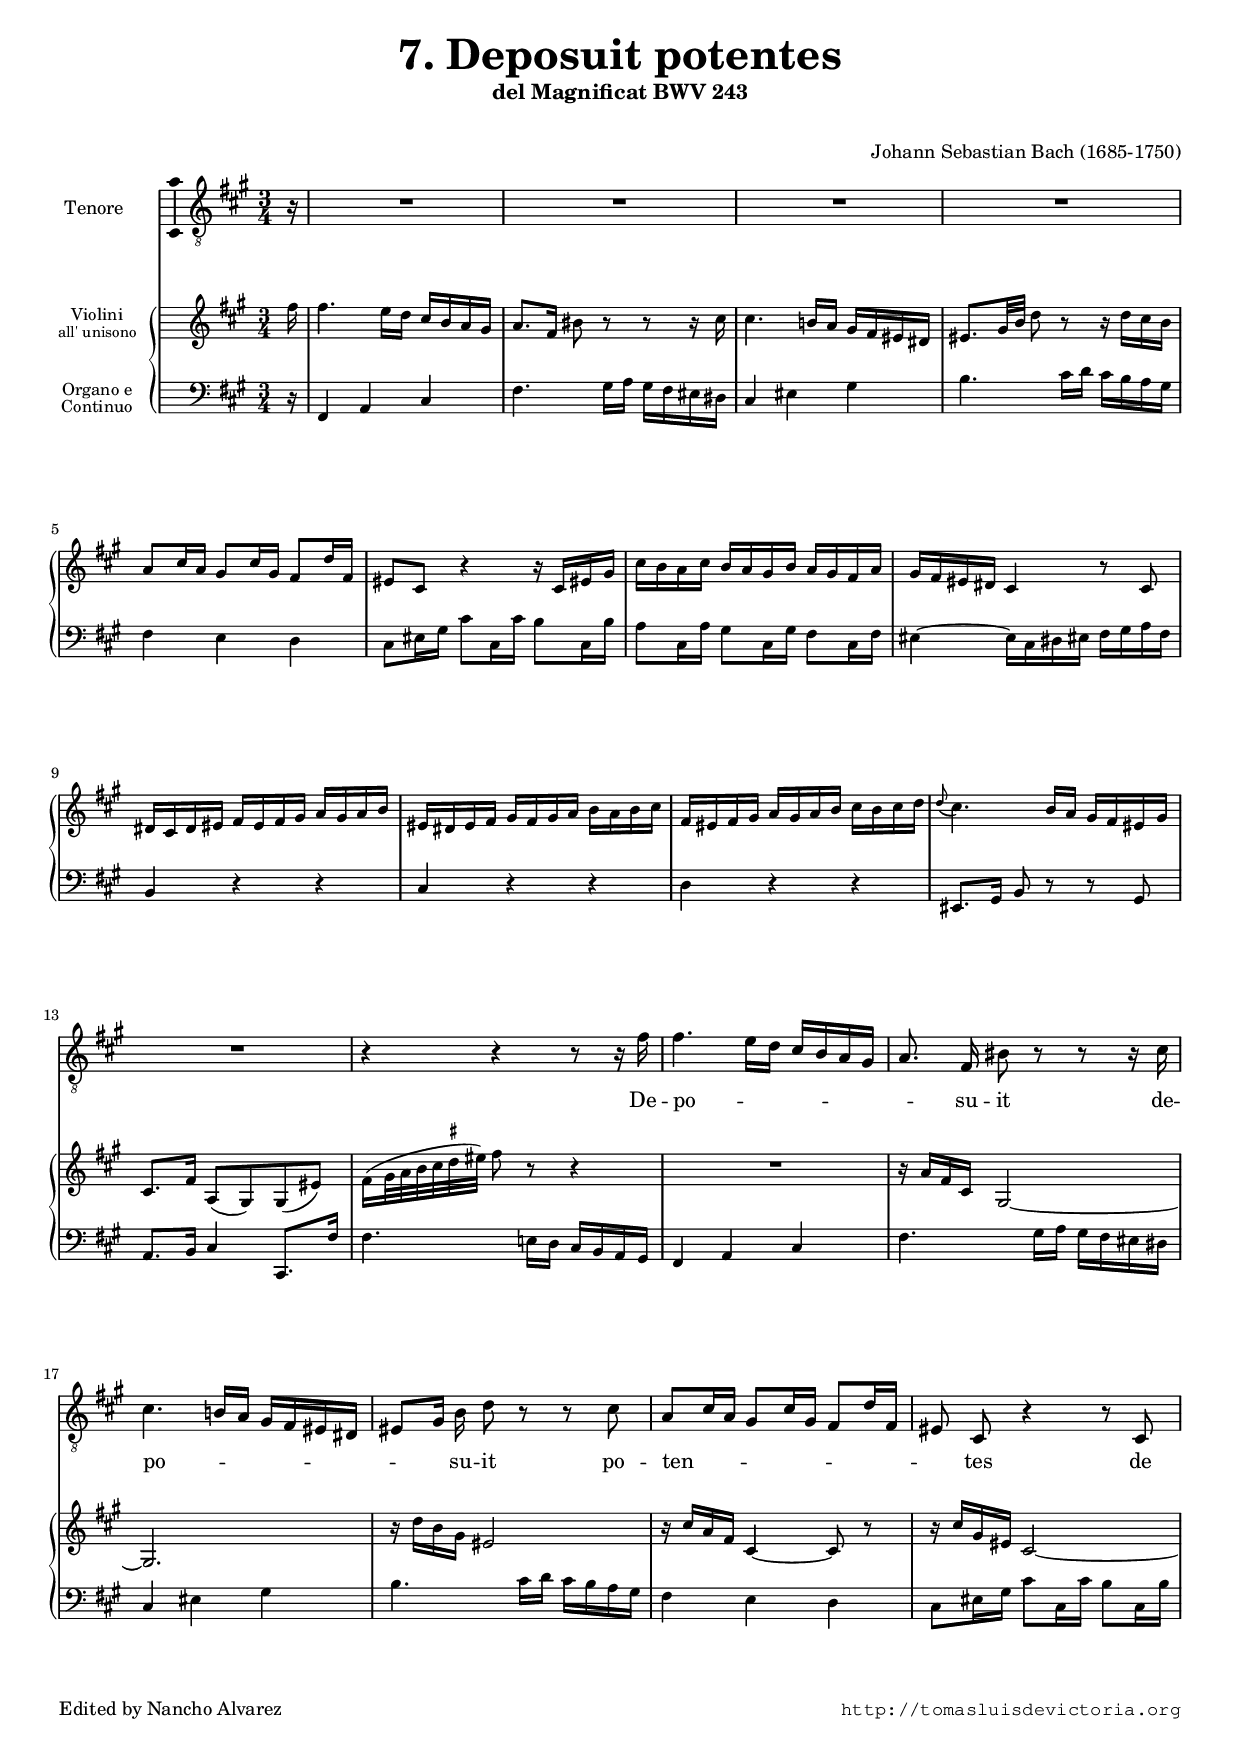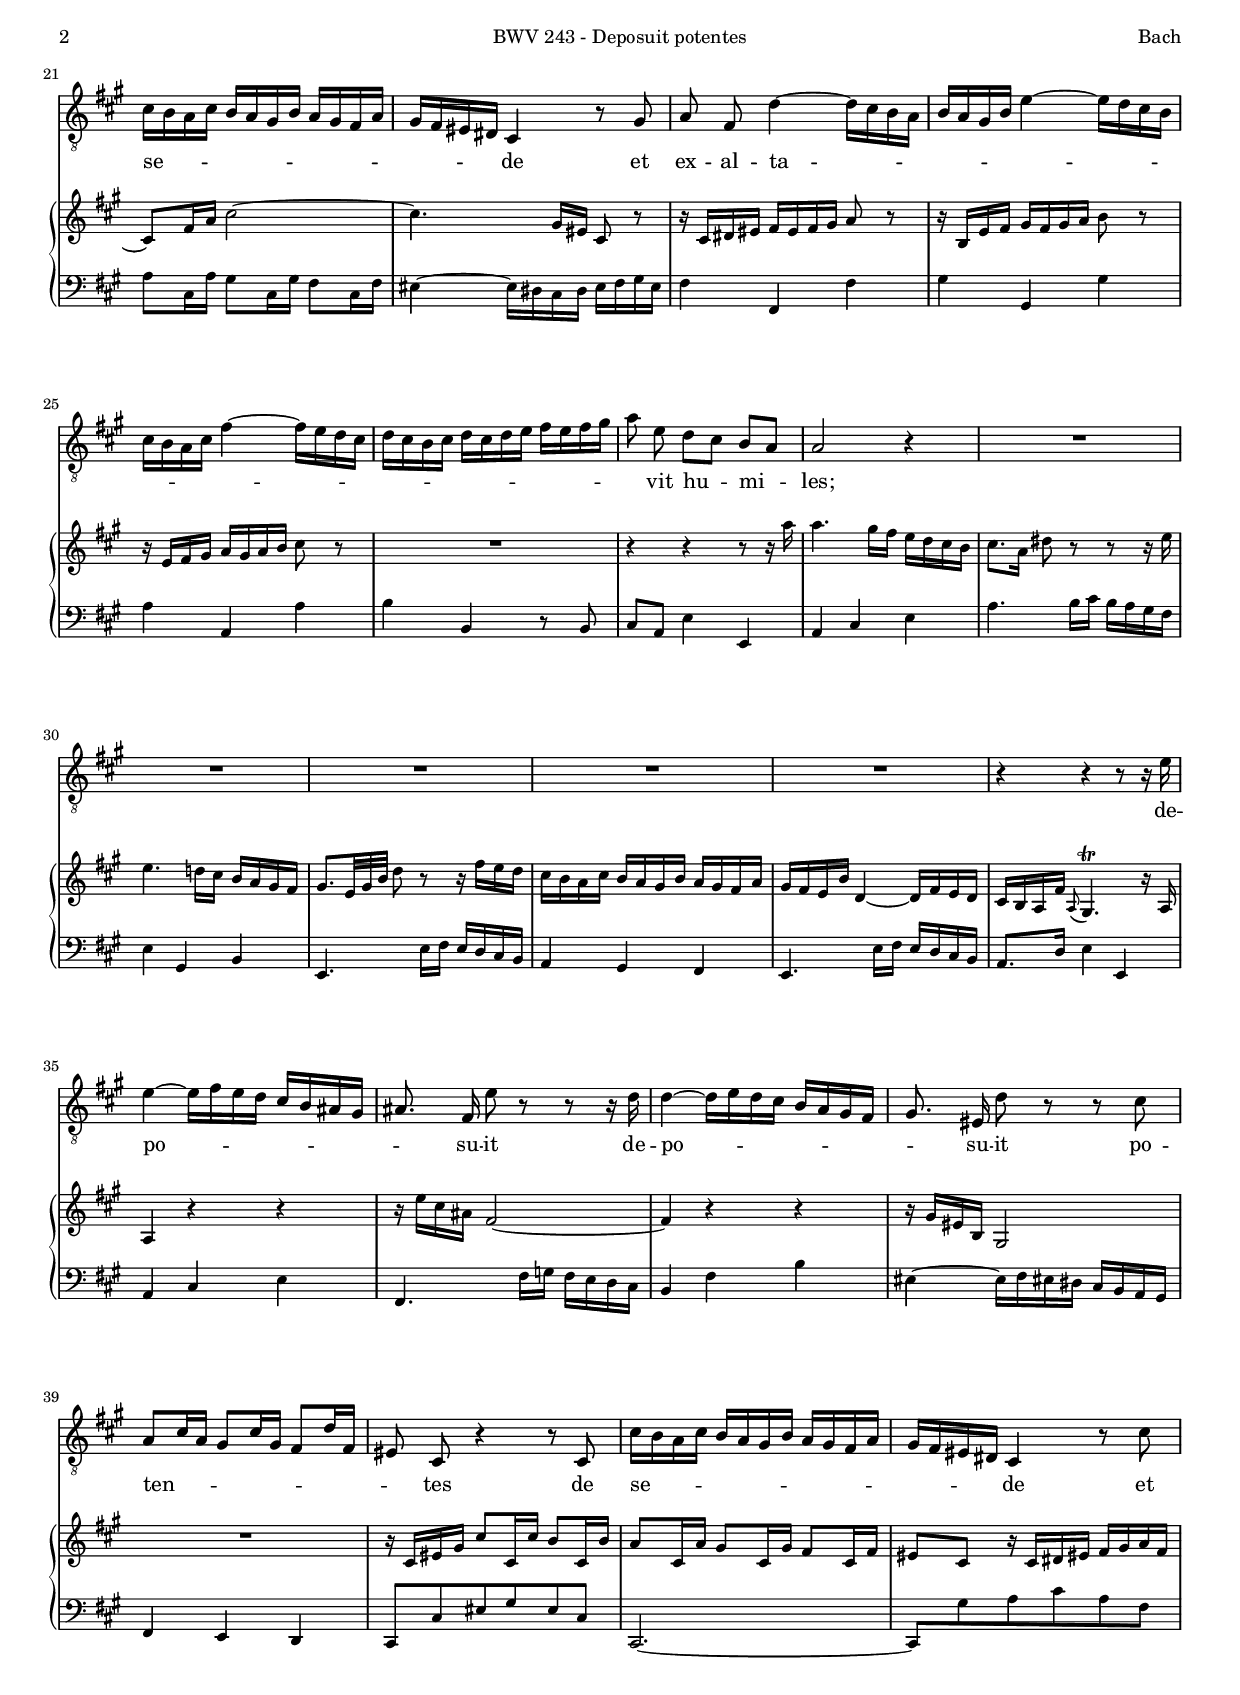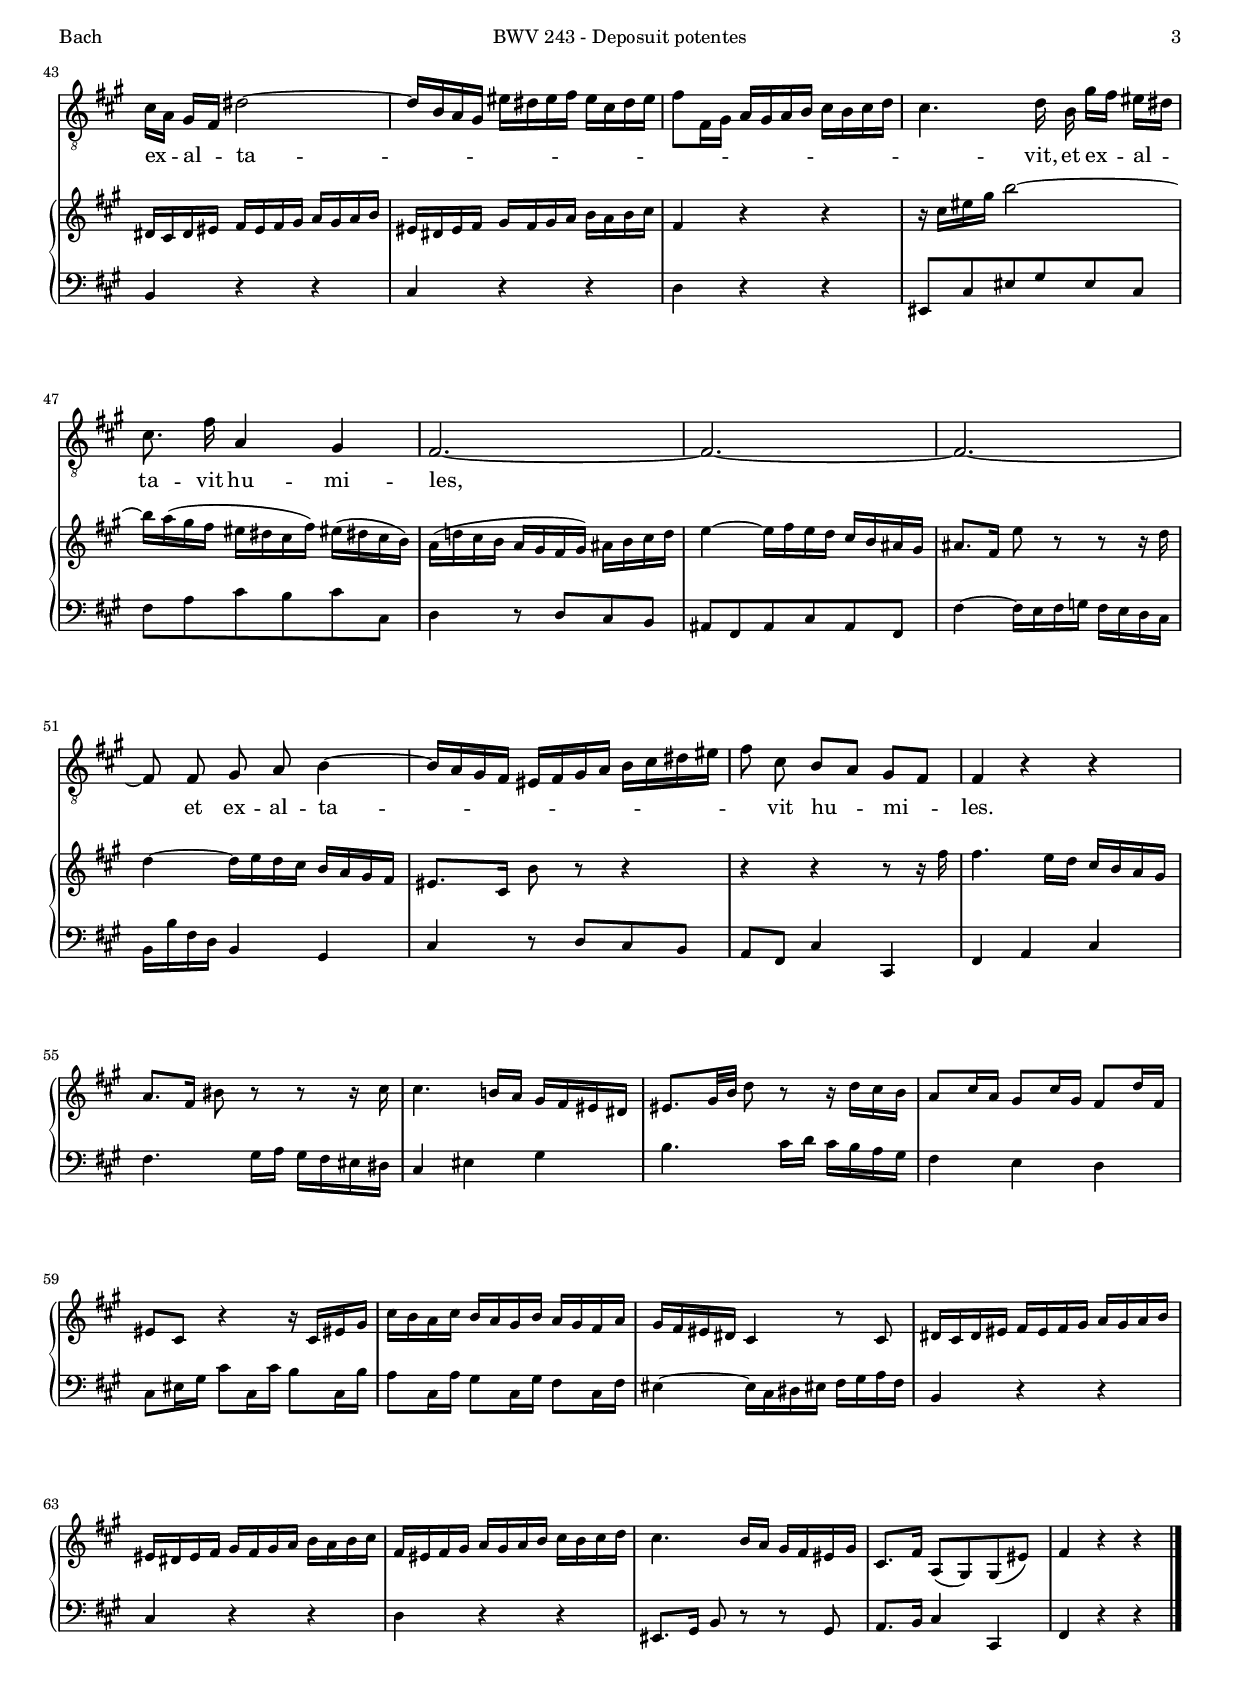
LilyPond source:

\version "2.18.0"

#(set-default-paper-size "a4")
#(set-global-staff-size 16.4)
#(ly:set-option 'point-and-click #f)
%mobile -s14.0 -i1.5 -m6

italicas=\override LyricText.font-shape = #'italic
rectas=\override LyricText.font-shape = #'upright
ss=\once \set suggestAccidentals = ##t
mtempo={\tempo 4 = 78 }
pfermata=\markup{"(" \musicglyph #"scripts.ufermata" ")"}
showMultiRests = { \set Staff.keepAliveInterfaces = #'( rhythmic-grob-interface multi-measure-rest-interface lyric-interface stanza-number-interface percent-repeat-interface) }
hideMultiRests = \unset Staff.keepAliveInterfaces
noados=\once \set Staff.aDueText = #""


htitle="BWV 243 - Deposuit potentes"
hcomposer="Bach"

\header {
	title=\markup{\fontsize #3 "7. Deposuit potentes"}
	subtitle="del Magnificat BWV 243"
        subsubtitle = "  "
        %subsubtitle=\markup{\raise #.8 "BWV 243" \vspace #1 }
        composer="Johann Sebastian Bach (1685-1750)"
        pdfauthor=\composer
       %opus="(-)"
	%poet=\markup{"BWV 243"}
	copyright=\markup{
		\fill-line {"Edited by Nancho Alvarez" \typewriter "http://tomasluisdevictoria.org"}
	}
%	tagline=""
}

global={
  \compressFullBarRests
  \key a \major \time 3/4 
  \partial 16 \skip 16
  \skip 1*3/4*67 \bar "|."
}

tenor=\relative c'{
        \set autoBeaming = ##f
        r16
        R1*3/4*13
        r4 r r8 r16 fis
        fis4. e16[ d] cis[ b a gis]
        a8. fis16 bis8 r8 r r16 cis
        cis4. b!16[ a] gis[ fis eis dis]
        eis8[ gis16] b d8 r r cis
        a8[ cis16 a] gis8[ cis16 gis] fis8[ d'16 fis,]
        eis8 cis r4 r8 cis
        cis'16[ b a cis] b[ a gis b] a[ gis fis a]
        gis[ fis eis dis] cis4 r8 gis'
        a8 fis d'4 ~ d16[ cis b a]
        b[ a gis b] e4 ~ e16[ d cis b]
        cis[ b a cis] fis4 ~ fis16[ e d cis]
        d[ cis b cis] d[ cis d e] fis[ e fis gis]
        a8 e d[ cis] b[ a]
        a2 r4
        R1*3/4*5
        r4 r r8 r16 e'
        e4 ~ e16[ fis e d] cis[ b ais gis]
        ais8. fis16 e'8 r r r16 d
        d4 ~ d16[ e d cis] b[ a gis fis]
        gis8. eis16 d'8 r r cis
        a8[ cis16 a] gis8[ cis16 gis] fis8[ d'16 fis,]
        eis8 cis r4 r8 cis
        cis'16[ b a cis] b[ a gis b] a[ gis fis a]
        gis[ fis eis dis] cis4 r8 cis'
        cis16[ a] gis[ fis] dis'2 ~
        dis16[ b a gis] eis'[ dis eis fis] eis[ cis dis eis]
        fis8[ fis,16 gis] a[ gis a b] cis[ b cis d]
        cis4. d16 b gis'16[ fis] eis[ dis]
        cis8. fis16 a,4 gis
        fis2. ~
        fis ~
        fis ~
        fis8 fis gis a b4 ~
        b16[ a gis fis] eis[ fis gis a] b[ cis dis eis]
        fis8 cis b[ a] gis[ fis]
        fis4 r r
        R1*3/4*13
}

textotenor=\lyricmode{
De -- po -- _ _ _ su -- it
de -- po -- _ _ _ su -- it
po -- ten -- _ _ _ tes
de se -- _ _ _ de
et ex -- al -- ta -- _ _ _ _ _ _ _ _ vit
hu -- mi -- les;
de -- po -- _ _ su -- it
de -- po -- _ _ su -- it
po -- ten -- _ _ _ tes
de se -- _ _ _ de
et ex -- al -- ta -- _ _ _ _ _ _ vit,
et ex -- al -- ta -- vit
hu -- mi -- les,
et ex -- al -- ta -- _ _ _ vit
hu -- mi -- les.
}


violinuno = \relative c'' {
  fis16
  fis4. e16 d cis b a gis
  a8. fis16 bis8 r r r16 cis
  cis4. b!16 a gis fis eis dis
  eis8. gis32 b d8 r r16 d cis b
  a8 cis16 a gis8 cis16 gis fis8 d'16 fis,
  eis8 cis r4 r16 cis eis! gis
  cis b a cis b a gis b a gis fis a
  gis fis eis dis cis4 r8 cis
  dis16 cis dis eis fis eis fis gis a gis a b
  eis, dis eis fis gis fis gis a b a b cis
  fis, eis fis gis a gis a b cis b cis d
  \appoggiatura d8 cis4. b16 a gis fis eis gis
  cis,8. fis16 a,8( gis) gis( eis')
  \override AccidentalSuggestion.avoid-slur = #'outside
  fis16( gis32 a b cis \ss dis eis) fis8 r8 r4
  R1*3/4
  r16 a, fis cis gis2 ~
  gis2. 
  r16 d'' b gis eis2
  r16 cis' a fis cis4 ~ cis8 r
  r16 cis' gis eis cis2 ~
  cis8 fis16 a cis2 ~
  cis4. gis16 eis cis8 r
  r16 cis dis eis fis eis fis gis a8 r
  r16 b, e fis gis fis gis a b8 r
  r16 e, fis gis a gis a b cis8 r
  R1*3/4
  r4 r r8 r16 a'
  a4. gis16 fis e d cis b
  cis8. a16 dis8 r r r16 e
  e4. d!16 cis b a gis fis
  gis8.*5/6 e32 gis b d8 r8 r16 fis e d % debería ser gis8 ~ gis32
  cis b a cis b a gis b a gis fis a
  gis fis e b' d,4 ~ d16 fis e d
  cis b a fis' \appoggiatura a,8 gis4.^\trill r16 a
  a4 r r
  r16 e'' cis ais fis2 ~
  fis4 r r
  r16 gis eis b gis2
  R1*3/4
  r16 cis eis gis cis8 cis,16 cis' b8 cis,16 b'
  a8 cis,16 a' gis8 cis,16 gis'16 fis8 cis16 fis
  eis8 cis r16 cis dis eis! fis gis a fis
  dis cis dis eis fis eis fis gis a gis a b
  eis, dis eis fis gis fis gis a b a b cis
  fis,4 r r
  r16 cis' eis gis b2 ~
  b16 a( gis fis eis dis cis fis) eis!( dis! cis b)
  a( d! cis b a gis fis gis) ais b cis d
  e4 ~ e16 fis e d cis b ais gis
  ais8. fis16 e'8 r r r16 d
  d4 ~ d16 e d cis b a gis fis
  eis8. cis16 b'8 r r4
  r r r8 r16 fis'
  fis4. e16 d cis b a gis
  a8. fis16 bis8 r r r16 cis
  cis4. b!16 a gis fis eis dis
  eis8. gis32 b d8 r r16 d cis b
  a8 cis16 a gis8 cis16 gis fis8 d'16 fis,
  eis8 cis r4 r16 cis eis! gis
  cis b a cis b a gis b a gis fis a
  gis fis eis dis cis4 r8 cis
  dis16 cis dis eis fis eis fis gis a gis a b
  eis, dis eis fis gis fis gis a b a b cis
  fis, eis fis gis a gis a b cis b cis d
  cis4. b16 a gis fis eis gis
  cis,8. fis16 a,8( gis) gis( eis')
  fis4 r r
}

cello=\relative c,{
  r16
  fis4 a cis
  fis4. gis16 a gis fis eis dis
  cis4 eis gis
  b4. cis16 d cis b a gis
  fis4 e d
  cis8 eis16 gis cis8 cis,16 cis' b8 cis,16 b'
  a8 cis,16 a' gis8 cis,16 gis' fis8 cis16 fis
  eis4 ~ eis16 cis dis eis! fis gis a fis
  b,4 r r
  cis4 r r
  d r r
  eis,8. gis16 b8 r r gis
  a8. b16 cis4 cis,8. fis'16
  fis4. e!16 d cis b a gis
  fis4 a cis
  fis4. gis16 a gis fis eis dis
  cis4 eis gis
  b4. cis16 d cis b a gis
  fis4 e d
  cis8 eis16 gis cis8 cis,16 cis' b8 cis,16 b'
  a8 cis,16 a' gis8 cis,16 gis' fis8 cis16 fis
  eis4 ~ eis16 dis cis dis eis fis gis eis
  fis4 fis, fis'
  gis gis, gis'
  a a, a'
  b b, r8 b 
  cis a e'4 e,
  a4 cis e
  a4. b16 cis b a gis fis
  e4 gis, b
  e,4. e'16 fis e d cis b
  a4 gis fis
  e4. e'16 fis e d cis b
  a8. d16 e4 e,
  a cis e
  fis,4. fis'16 g fis e d cis
  b4 fis' b
  eis,4 ~ eis16 fis eis! dis cis b a gis
  fis4 e d
  cis8 cis' eis gis eis cis
  cis,2. ~
  \once \override Beam.auto-knee-gap = #2
  cis8 gis'' a cis a fis
  b,4 r r
  cis r r
  d r r
  eis,8 cis' eis! gis eis cis
  fis a cis b cis cis,
  d4 r8 d cis b
  ais fis ais cis ais fis
  fis'4 ~ fis16 e fis g fis e d cis
  b b' fis d b4 gis
  cis r8 d cis b
  a fis cis'4 cis,
  fis a cis
  fis4. gis16 a gis fis eis dis
  cis4 eis gis
  b4. cis16 d cis b a gis
  fis4 e d
  cis8 eis16 gis cis8 cis,16 cis' b8 cis,16 b'
  a8 cis,16 a' gis8 cis,16 gis' fis8 cis16 fis
  eis4 ~ eis16 cis dis eis! fis gis a fis
  b,4 r r
  cis4 r r
  d r r
  eis,8. gis16 b8 r r gis
  a8. b16 cis4 cis,
  fis4 r r
}

guia=\relative c''{
  \set autoBeaming = ##t

}




\score {\transpose c' c'{
<<
\new ChoirStaff<<
\new Staff <<\global
        \new Voice="v3" {
                \set Staff.instrumentName="Tenore "
                %\set Staff.shortInstrumentName="T"
                \clef "G_8"
                \tenor }
        \new Lyrics \lyricsto "v3" {\textotenor }
        >>   
>>

\new PianoStaff<<
  
        \new Staff\with{
          \remove Ambitus_engraver
        fontSize = #-1
      \override StaffSymbol #'staff-space = #(magstep -1)
      }<<\global
	\new Voice="vi1" {
		\set Staff.instrumentName=\markup{\center-column{"Violini" \smaller \raise #1 "all' unisono"}}
		\clef "treble"
		\violinuno }
	>> 

        \new Staff \with{
          \remove Ambitus_engraver
        fontSize = #-1
      \override StaffSymbol #'staff-space = #(magstep -1)
      }<<\global
	\new Voice="cont" {
		\set Staff.instrumentName=\markup{\center-column{"Organo e" \raise #1 "Continuo"}}
		\clef "bass"
		\cello }
	>> 
>>
%{
	\new Staff \with{ 
      \remove Ambitus_engraver
      fontSize = #-3
      \override StaffSymbol #'staff-space = #(magstep -4)
      }<<\global
	\new Voice="v6" {
		\clef "treble"
		\guia }
	>>
%}

>>

	} % transpose

\layout{ 
	\context {\Lyrics 
		\override VerticalAxisGroup.staff-affinity = #UP
		\override VerticalAxisGroup.nonstaff-relatedstaff-spacing =
			#'((basic-distance . 0) (minimum-distance . 0) (padding . 1))
		\override LyricText.font-size = #1.2
		\override LyricHyphen.minimum-distance = #0.5
	}
	\context {\Score 
		tempoHideNote = ##t
		\override BarNumber.padding = #2 
	}
	\context {\Voice 
		%melismaBusyProperties = #'()
		%autoBeaming = ##f
	}

        \context {\ChoirStaff 
                  \override StaffGrouper.staffgroup-staff-spacing =
                        #'((basic-distance . 15) (minimum-distance . 0) (padding . 1))
                  \override StaffGrouper.staff-staff-spacing =
                        #'((basic-distance . 11) (minimum-distance . 0) (padding . 1))
        }

        \context {\StaffGroup
                  \override StaffGrouper.staffgroup-staff-spacing =
                        #'((basic-distance . 15) (minimum-distance . 0) (padding . 1))
                  \override StaffGrouper.staff-staff-spacing =
                        #'((basic-distance . 11) (minimum-distance . 0) (padding . 1))
        }

	\context {\Staff 
                \RemoveEmptyStaves %notablet
                %\override VerticalAxisGroup.remove-first = ##t
		%\override VerticalAxisGroup.staff-staff-spacing =
		%	#'((basic-distance . 10) (minimum-distance . 0) (padding . 1))
		\consists Ambitus_engraver 
		\override LigatureBracket.padding = #1
	}
}

%\midi { \mtempo }

}


\paper{
	evenHeaderMarkup=\markup  \fill-line { \fromproperty #'page:page-number-string \htitle \hcomposer }
	oddHeaderMarkup= \markup  \fill-line { \on-the-fly #not-first-page \hcomposer \on-the-fly #not-first-page \htitle \on-the-fly #not-first-page \fromproperty #'page:page-number-string }
	%system-count=20
	%page-count = 16
	ragged-last-bottom = ##f
	indent=1.7\cm
	system-system-spacing =
	#'((basic-distance . 22) (minimum-distance . 0) (padding . 5))
	top-system-spacing = % header
	#'((basic-distance . 12) (minimum-distance . 0) (padding . 0))
	last-bottom-spacing = % footer
	#'((basic-distance . 15) (minimum-distance . 0) (padding . 0))
	markup-system-spacing.padding = #1.5
}
